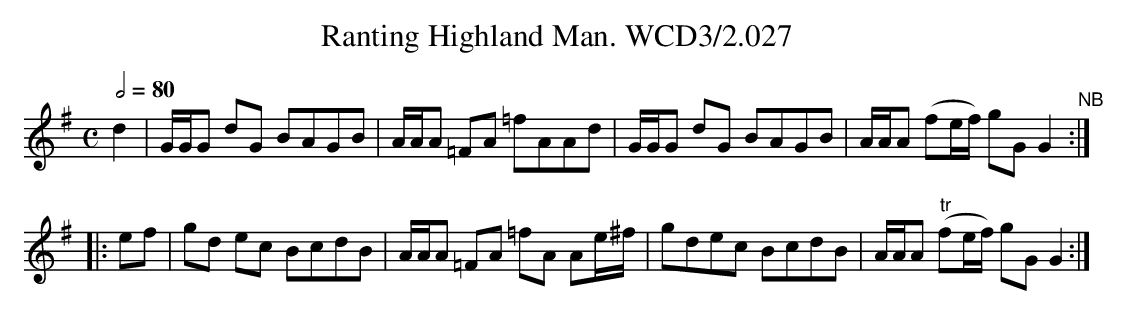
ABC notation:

X:1
T:Ranting Highland Man. WCD3/2.027
M:C
L:1/8
Q:1/2=80
K:G
d2|G/G/G dG BAGB|A/A/A =FA =fAAd|\
G/G/G dG BAGB|A/A/A (fe/f/) gG G2"NB":|
|:ef|gd ec BcdB|A/A/A =FA =fA Ae/^f/|\
gdec BcdB|A/A/A "tr"(fe/f/) gG G2:|
